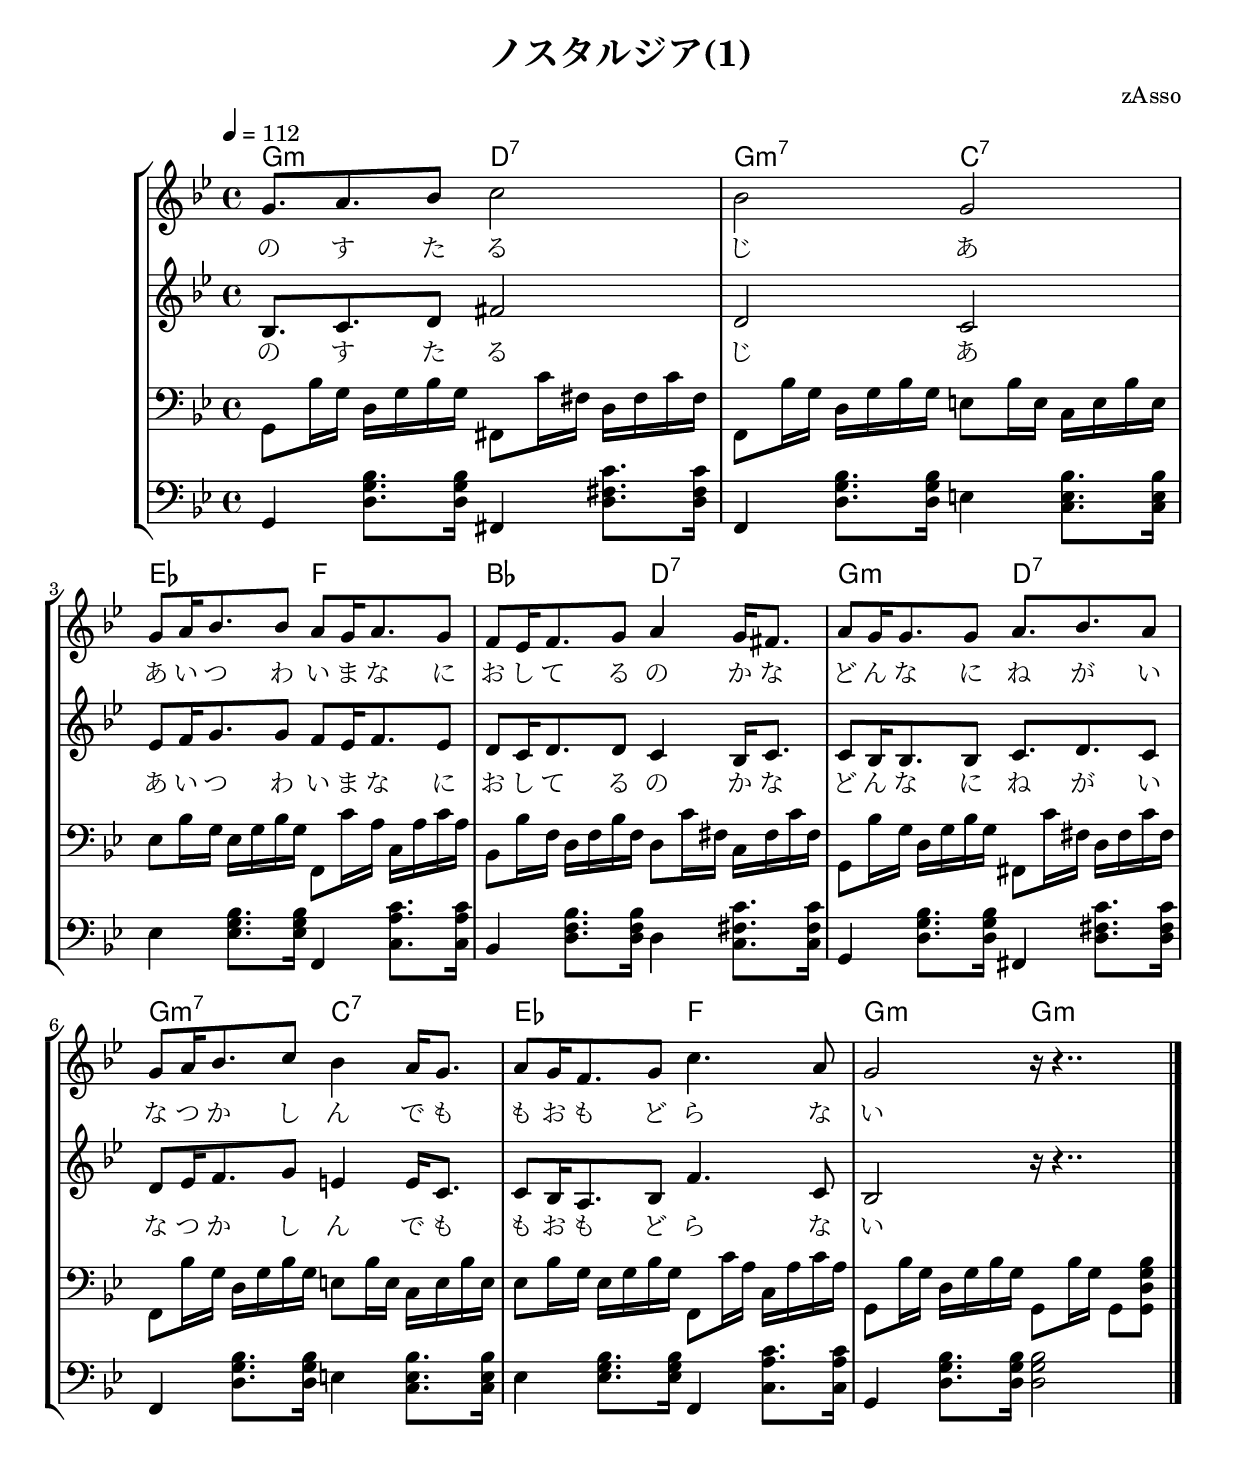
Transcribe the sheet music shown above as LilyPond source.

\version "2.12.1"

\header {
	title = \markup {ノスタルジア(1)}
	composer = \markup \center-column {zAsso}
}

harmony = \chordmode {
	g2:m d:7 g:min7 c:7 es f bes d:7 g:m d:7 g:min7 c:7 es f g:m g:m 
}

melody = {
	\set Staff.midiInstrument = #"fss0.35"
		\key bes \major
	\tempo 4 = 112
g'8.  a'8.  bes'8  c''2 
	bes'2  g'2 
	g'8  a'16  bes'8.  bes'8  a'8  g'16  a'8.  g'8 
	f'8  es'16  f'8.  g'8  a'4  g'16  fis'8. 
	a'8  g'16  g'8.  g'8  a'8.  bes'8.  a'8 
	g'8  a'16  bes'8.  c''8  bes'4  a'16  g'8. 
	a'8  g'16  f'8.  g'8  c''4.  a'8 
	g'2  r16  	r4.. }

words = \lyricmode {
	の  す  た  る  じ  あ  あ  い  つ  わ  い  ま  な  に  お  し  て  る  の  か  な  ど  ん  な  に  ね  が  い  な  つ  か  し  ん  で  も  も  お  も  ど  ら  な  い  
}

secondmelody = {
	\set Staff.midiInstrument = #"fss0.32"
		\key bes \major
	\tempo 4 = 112
bes8.  c'8.  d'8  fis'2 
	d'2  c'2 
	es'8  f'16  g'8.  g'8  f'8  es'16  f'8.  es'8 
	d'8  c'16  d'8.  d'8  c'4  bes16  c'8. 
	c'8  bes16  bes8.  bes8  c'8.  d'8.  c'8 
	d'8  es'16  f'8.  g'8  e'4  e'16  c'8. 
	c'8  bes16  a8.  bes8  f'4.  c'8 
	bes2  r16  	r4.. }

secondwords = \lyricmode {
	の  す  た  る  じ  あ  あ  い  つ  わ  い  ま  な  に  お  し  て  る  の  か  な  ど  ん  な  に  ね  が  い  な  つ  か  し  ん  で  も  も  お  も  ど  ら  な  い  
}

tempochange = {
	\tempo 4 = 112
	r1 | r1 | r1 | r1 | r1 | r1 | r1 | r1 \bar "|."
}

mainacc = {
	\clef bass
	\set Staff.midiInstrument = #"Oboe"
	\key bes \major
	\tempo 4 = 112
	g,8 bes16 g16   d16 g16 bes16 g16
	fis,8 c'16 fis16   d16 fis16 c'16 fis16
	f,8 bes16 g16   d16 g16 bes16 g16
	e8 bes16 e16   c16 e16 bes16 e16
	es8 bes16 g16   es16 g16 bes16 g16
	f,8 c'16 a16   c16 a16 c'16 a16
	bes,8 bes16 f16   d16 f16 bes16 f16
	d8 c'16 fis16   c16 fis16 c'16 fis16
	g,8 bes16 g16   d16 g16 bes16 g16
	fis,8 c'16 fis16   d16 fis16 c'16 fis16
	f,8 bes16 g16   d16 g16 bes16 g16
	e8 bes16 e16   c16 e16 bes16 e16
	es8 bes16 g16   es16 g16 bes16 g16
	f,8 c'16 a16   c16 a16 c'16 a16
	g,8 bes16 g16   d16 g16 bes16 g16
	g,8 bes16 g16 g,8 <g, d g bes>8
	\bar "|."
}

subacc = {
	\clef bass
	\set Staff.midiInstrument = #"String Ensemble 1"
	\key bes \major
	\tempo 4 = 112
	g,4 <d g bes>8. <d g bes>16
	fis,4 <d fis c'>8. <d fis c'>16
	f,4 <d g bes>8. <d g bes>16
	e4 <c e bes>8. <c e bes>16
	es4 <es g bes>8. <es g bes>16
	f,4 <c a c'>8. <c a c'>16
	bes,4 <d f bes>8. <d f bes>16
	d4 <c fis c'>8. <c fis c'>16
	g,4 <d g bes>8. <d g bes>16
	fis,4 <d fis c'>8. <d fis c'>16
	f,4 <d g bes>8. <d g bes>16
	e4 <c e bes>8. <c e bes>16
	es4 <es g bes>8. <es g bes>16
	f,4 <c a c'>8. <c a c'>16
	g,4 <d g bes>8. <d g bes>16
	<d g bes>2
	\bar "|."
}

percA = {
	\drummode {
	hh8 hh8 hh8 hh8 hh8 hh8 hh8 hh8  |hh8 hh8 hh8 hh8 hh4 hh8 hh8  |hh8 hh8 hh8 hh8 hh8 hh8 hh8 hh8  |hh8 hh8 hh8 hh2 r8  |hh8 hh8 hh8 hh8 hh8 hh8 hh8 hh8  |hh8 hh8 hh8 hh8 hh4 hh8 hh8  |hh8 hh8 hh8 hh8 hh8 hh8 hh8 hh8  |r8 hh2. r8  \bar "|."
	}
}

percB = {
	\drummode {
	r4 sn8. sn8 sn8. sn8. sn16  |r4 sn8. sn8 sn8. sn4  |r4 sn8. sn8 sn8. sn8. sn16  |r8 sn8 sn4 sn8 sn16 sn8 sn8 sn16  |r4 sn8. sn8 sn8. sn8. sn16  |r4 sn8. sn8 sn8. sn4  |r4 sn8. sn8 sn8. sn8. sn16  |r4 sn2 sn4  \bar "|."
	}
}

percC = {
	\drummode {
	bd8 bd4 bd2 bd8  |bd8 bd2 bd4.  |bd8 bd4 bd2 bd8  |bd4 r16 bd8. bd2  |bd8 bd4 bd2 bd8  |bd8 bd2 bd4.  |bd8 bd4 bd2 bd8  |bd8 bd4. bd4. bd8  \bar "|."
	}
}

percD = {
	\drummode {
	r1  |r2 r8 hho4.  |r1  |r4. r16 hho2 r16  |r1  |r2 r8 hho4.  |r1  |r4. r16 hho2 r16  \bar "|."
	}
}

percE = {
	\drummode {
	r1 |r1 |r1 |r1 |r1 |r1 |r1 |cymc1  \bar "|."
	}
}

percF = {
	\drummode {
	r1 |r1 |r1 |r1 |r1 |r1 |r1 |r4 r16 tommh16 tommh4. tommh4  \bar "|."
	}
}

percG = {
	\drummode {
	r1 |r1 |r1 |r1 |r1 |r1 |r1 |r4. r16 tomml4. tomml8.  \bar "|."
	}
}

percH = {
	\drummode {
	r1 |r1 |r1 |r1 |r1 |r1 |r1 |r2 r16 toml8 toml4 r16  \bar "|."
	}
}

percI = {
	\drummode {
	r1 |r1 |r1 |r1 |r1 |r1 |r1 |r2 r8 tomfh4 tomfh8  \bar "|."
	}
}

\score {
	<<
		\new StaffGroup <<
			\new ChordNames {\harmony}
			\new Voice = "melody" {\melody}
			\new Lyrics \lyricsto "melody" \words
			\new Voice = "secondmelody" {\secondmelody}
			\new Lyrics \lyricsto "secondmelody" \secondwords
			\new Staff = "mainacc" {\mainacc}
			\new Staff = "subacc" {\subacc}
		>>
	>>
	\layout { }
}
